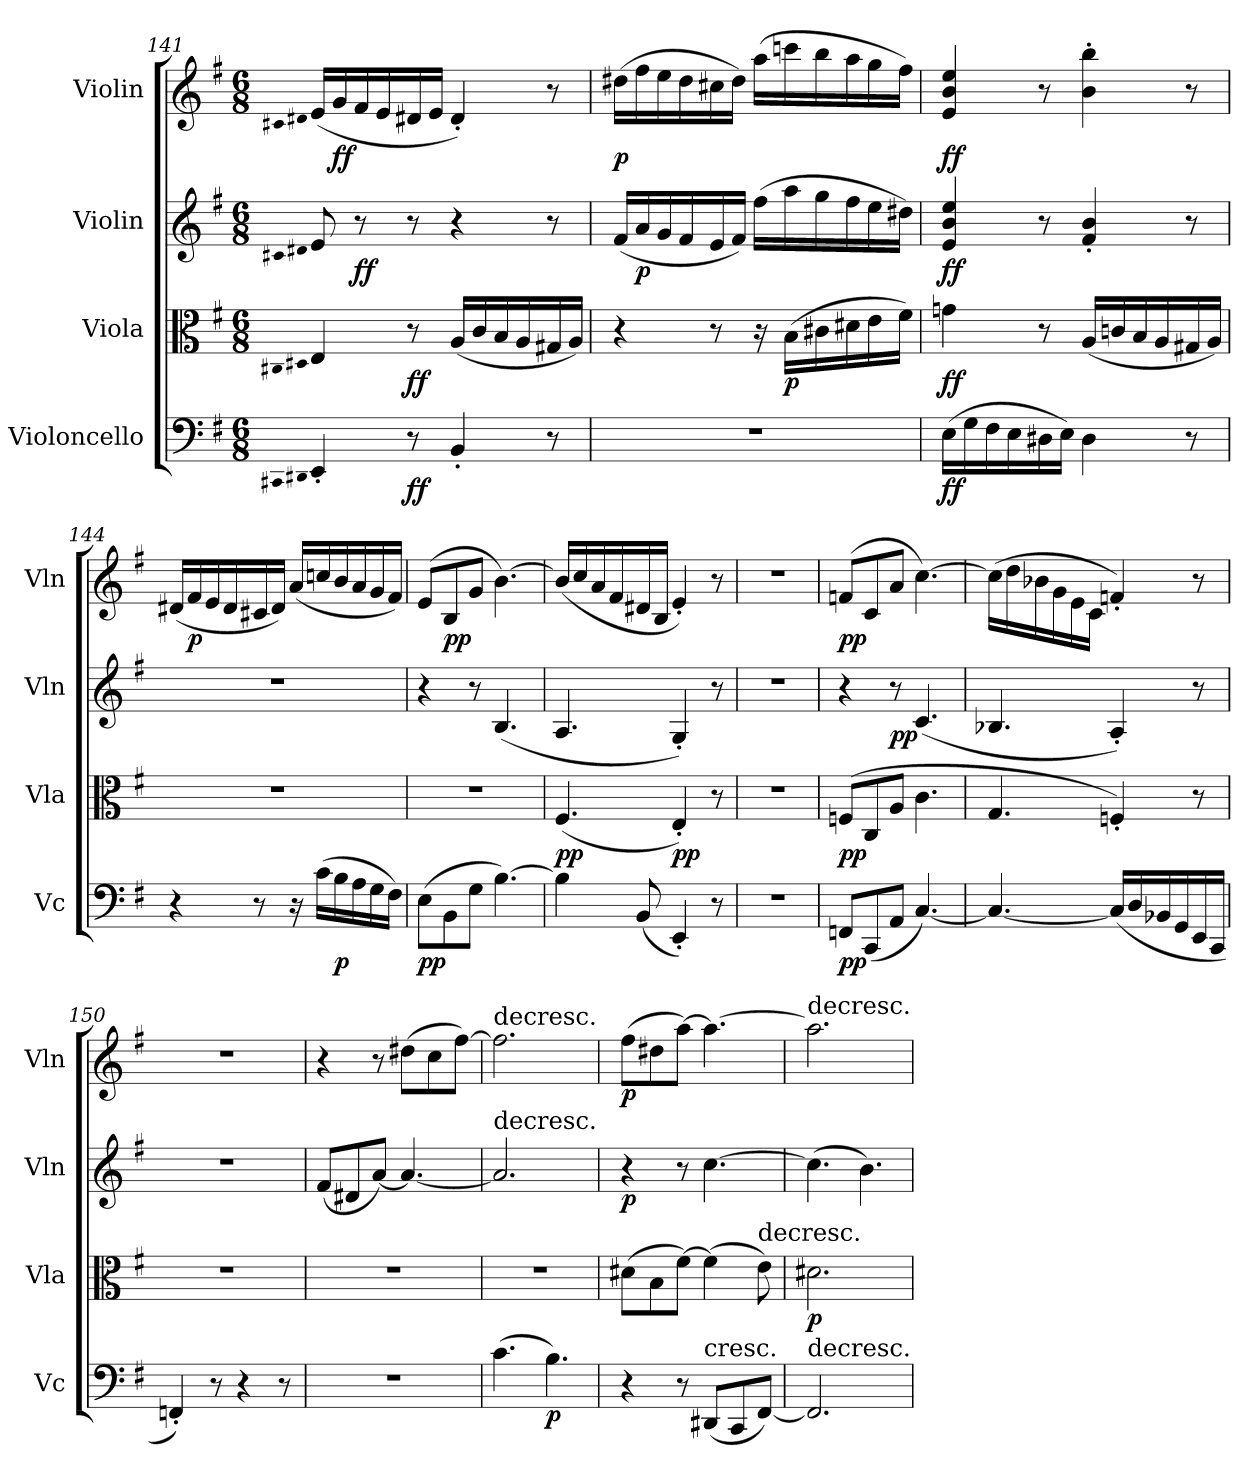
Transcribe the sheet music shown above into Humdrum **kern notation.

**kern	**dynam	**kern	**dynam	**kern	**dynam	**kern	**dynam
*part4	*part4	*part3	*part3	*part2	*part2	*part1	*part1
*staff4	*staff4	*staff3	*staff3	*staff2	*staff2	*staff1	*staff1
*I"Violoncello	*	*I"Viola	*	*I"Violin	*	*I"Violin	*
*I'Vc	*	*I'Vla	*	*I'Vln	*	*I'Vln	*
*clefF4	*	*clefC3	*	*clefG2	*	*clefG2	*
*k[f#]	*	*k[f#]	*	*k[f#]	*	*k[f#]	*
*M6/8	*	*M6/8	*	*M6/8	*	*M6/8	*
=141	=141	=141	=141	=141	=141	=141	=141
qCC#X	.	qC#X	.	qc#X	.	qc#X	.
qDD#X	.	qD#X	.	qd#X	.	qd#X	.
4EE'/	.	4E/	.	8e/	.	(16e/LL	.
.	.	.	.	.	.	16g/	ff
.	.	.	.	8r	ff	16f#/	.
.	.	.	.	.	.	16e/	.
8r	ff	8r	ff	8r	.	16d#X/	.
.	.	.	.	.	.	16e/JJ	.
4BB'/	.	(16A/LL	.	4r	.	4d#'/)	.
.	.	16c/	.	.	.	.	.
.	.	16B/	.	.	.	.	.
.	.	16A/	.	.	.	.	.
8r	.	16G#X/	.	8r	.	8r	.
.	.	16A/JJ)	.	.	.	.	.
=142	=142	=142	=142	=142	=142	=142	=142
2.r	.	4r	.	(16f#/LL	.	(16dd#X\LL	p
.	.	.	.	16a/	p	16ff#\	.
.	.	.	.	16g/	.	16ee\	.
.	.	.	.	16f#/	.	16dd#\	.
.	.	8r	.	16e/	.	16cc#X\	.
.	.	.	.	16f#/JJ)	.	16dd#\JJ)	.
.	.	16r	.	(16ff#\LL	.	(16aa\LL	.
.	.	(16B\LL	p	16aa\	.	16cccn\	.
.	.	16c#X\	.	16gg\	.	16bb\	.
.	.	16d#X\	.	16ff#\	.	16aa\	.
.	.	16e\	.	16ee\	.	16gg\	.
.	.	16f#\JJ)	.	16dd#X\JJ)	.	16ff#\JJ)	.
=143	=143	=143	=143	=143	=143	=143	=143
(16E\LL	ff	4gn\	ff	4e/ 4b/ 4ee/	ff	4e/ 4b/ 4ee/	ff
16G\	.	.	.	.	.	.	.
16F#\	.	.	.	.	.	.	.
16E\	.	.	.	.	.	.	.
16D#X\	.	8r	.	8r	.	8r	.
16E\JJ)	.	.	.	.	.	.	.
4D#\	.	(16A/LL	.	4f#'/ 4b'/	.	4b'\ 4bb'\	.
.	.	16cn/	.	.	.	.	.
.	.	16B/	.	.	.	.	.
.	.	16A/	.	.	.	.	.
8r	.	16G#X/	.	8r	.	8r	.
.	.	16A/JJ)	.	.	.	.	.
=144	=144	=144	=144	=144	=144	=144	=144
4r	.	2.r	.	2.r	.	(16d#X/LL	.
.	.	.	.	.	.	16f#/	p
.	.	.	.	.	.	16e/	.
.	.	.	.	.	.	16d#/	.
8r	.	.	.	.	.	16c#X/	.
.	.	.	.	.	.	16d#/JJ)	.
16r	.	.	.	.	.	(16a/LL	.
(16c\LL	.	.	.	.	.	16ccn/	.
16B\	p	.	.	.	.	16b/	.
16A\	.	.	.	.	.	16a/	.
16G\	.	.	.	.	.	16g/	.
16F#\JJ)	.	.	.	.	.	16f#/JJ)	.
=145	=145	=145	=145	=145	=145	=145	=145
(8E\L	pp	2.r	.	4r	.	(8e/L	.
8BB\	.	.	.	.	.	8B/	pp
8G\J	.	.	.	8r	.	8g/J	.
[4.B\)	.	.	.	(4.B/	.	[4.b\)	.
=146	=146	=146	=146	=146	=146	=146	=146
4B\]	.	(4.F#/	pp	4.A/	.	(16b/LL]	.
.	.	.	.	.	.	16cc/	.
.	.	.	.	.	.	16a/	.
.	.	.	.	.	.	16f#/	.
(8BB/	.	.	.	.	.	16d#X/	.
.	.	.	.	.	.	16B/JJ	.
4EE'/)	.	4E'/)	pp	4G'/)	.	4e'/)	.
8r	.	8r	.	8r	.	8r	.
=147	=147	=147	=147	=147	=147	=147	=147
2.r	.	2.r	.	2.r	.	2.r	.
=148	=148	=148	=148	=148	=148	=148	=148
8FFn/L	pp	(8Fn/L	pp	4r	.	(8fn/L	pp
(8CC/	.	8C/	.	.	.	8c/	.
8AA/J	.	8A/J	.	8r	pp	8a/J	.
[4.C/)	.	4.c\	.	(4.c/	.	[4.cc\)	.
=149	=149	=149	=149	=149	=149	=149	=149
4.C/_	.	4.G/	.	4.B-X/	.	(16cc\LL]	.
.	.	.	.	.	.	16dd\	.
.	.	.	.	.	.	16b-X\	.
.	.	.	.	.	.	16g\	.
.	.	.	.	.	.	16e\	.
.	.	.	.	.	.	16c\JJ	.
(16C/LL]	.	4Fn'/)	.	4A'/)	.	4fn'/)	.
16D/	.	.	.	.	.	.	.
16BB-X/	.	.	.	.	.	.	.
16GG/	.	.	.	.	.	.	.
16EE/	.	8r	.	8r	.	8r	.
16CC/JJ	.	.	.	.	.	.	.
=150	=150	=150	=150	=150	=150	=150	=150
4FFn'/)	.	2.r	.	2.r	.	2.r	.
8r	.	.	.	.	.	.	.
4r	.	.	.	.	.	.	.
8r	.	.	.	.	.	.	.
=151	=151	=151	=151	=151	=151	=151	=151
2.r	.	2.r	.	(8f#/L	.	4r	.
.	.	.	.	8d#X/	.	.	.
.	.	.	.	[8a/J)	.	8r	.
.	.	.	.	4.a/_	.	(8dd#X\L	.
.	.	.	.	.	.	8cc\	.
.	.	.	.	.	.	[8ff#\J)	.
=152	=152	=152	=152	=152	=152	=152	=152
!	!	!	!	!	!	!LO:TX:t=decresc.	!
!	!	!	!	!LO:TX:t=decresc.	!	!	!
(4.c\	.	2.r	.	2.a/]	.	2.ff#\]	.
4.B\)	p	.	.	.	.	.	.
=153	=153	=153	=153	=153	=153	=153	=153
4r	.	(8d#X\L	.	4r	p	(8ff#\L	p
.	.	8B\	.	.	.	8dd#X\	.
8r	.	[8f#\J)	.	8r	.	[8aa\J)	.
!LO:TX:t=cresc.	!	!	!	!	!	!	!
(8DD#X/L	.	(4f#\]	.	[4.cc\	.	4.aa\_	.
8CC/	.	.	.	.	.	.	.
!	!	!LO:TX:t=decresc.	!	!	!	!	!
[8FF#/J)	.	8e\)	.	.	.	.	.
=154	=154	=154	=154	=154	=154	=154	=154
!	!	!	!	!	!	!LO:TX:t=decresc.	!
!LO:TX:t=decresc.	!	!	!	!	!	!	!
2.FF#/]	.	2.d#X\	p	(4.cc\]	.	2.aa\]	.
.	.	.	.	4.b\)	.	.	.
=	=	=	=	=	=	=	=
*-	*-	*-	*-	*-	*-	*-	*-
